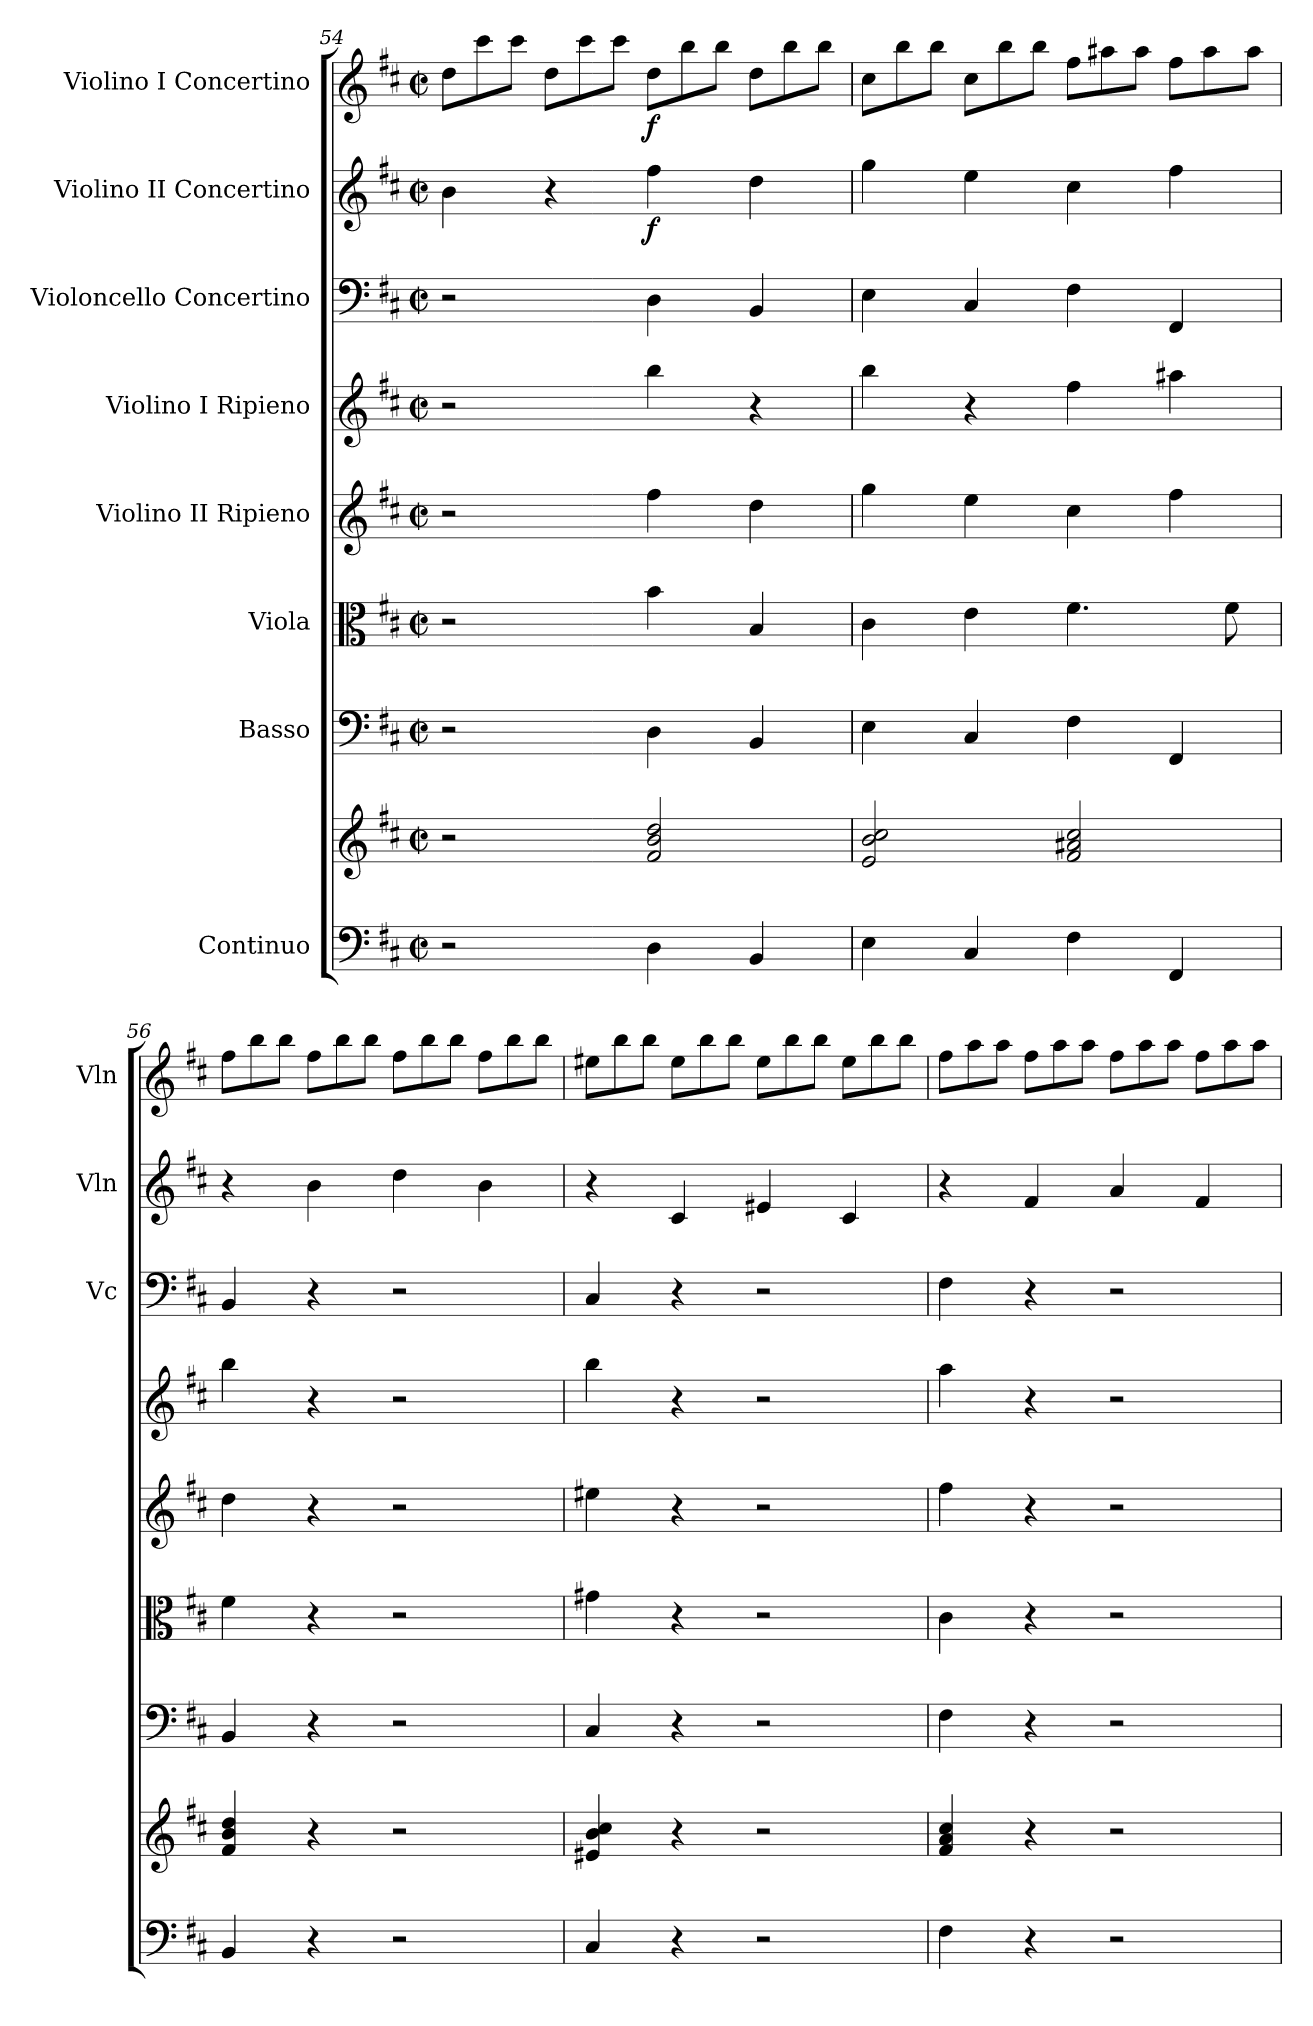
**kern	**kern	**kern	**kern	**kern	**kern	**kern	**kern	**dynam	**kern	**dynam
*part8	*part8	*part7	*part6	*part5	*part4	*part3	*part2	*part2	*part1	*part1
*staff9	*staff8	*staff7	*staff6	*staff5	*staff4	*staff3	*staff2	*staff2	*staff1	*staff1
*I"Continuo	*	*I"Basso	*I"Viola	*I"Violino II Ripieno	*I"Violino I Ripieno	*I"Violoncello Concertino	*I"Violino II Concertino	*	*I"Violino I Concertino	*
*	*	*	*	*	*	*I'Vc	*I'Vln	*	*I'Vln	*
!!LO:PB:g=z
*clefF4	*clefG2	*clefF4	*clefC3	*clefG2	*clefG2	*clefF4	*clefG2	*	*clefG2	*
*k[f#c#]	*k[f#c#]	*k[f#c#]	*k[f#c#]	*k[f#c#]	*k[f#c#]	*k[f#c#]	*k[f#c#]	*	*k[f#c#]	*
*M2/2	*M2/2	*M2/2	*M2/2	*M2/2	*M2/2	*M2/2	*M2/2	*	*M2/2	*
*met(c|)	*met(c|)	*met(c|)	*met(c|)	*met(c|)	*met(c|)	*met(c|)	*met(c|)	*	*met(c|)	*
*	*	*	*	*	*	*	*	*	*Xtuplet	*
=54	=54	=54	=54	=54	=54	=54	=54	=54	=54	=54
2r	2r	2r	2r	2r	2r	2r	4b\	.	12dd\L	.
.	.	.	.	.	.	.	.	.	12ccc#\	.
.	.	.	.	.	.	.	.	.	12ccc#\J	.
.	.	.	.	.	.	.	4r	.	12dd\L	.
.	.	.	.	.	.	.	.	.	12ccc#\	.
.	.	.	.	.	.	.	.	.	12ccc#\J	.
!	!	!	!	!	!	!	!	!LO:DY:b	!	!LO:DY:b
4D\	2f#/ 2b/ 2dd/	4D\	4b\	4ff#\	4bb\	4D\	4ff#\	f	12dd\L	f
.	.	.	.	.	.	.	.	.	12bb\	.
.	.	.	.	.	.	.	.	.	12bb\J	.
4BB/	.	4BB/	4B/	4dd\	4r	4BB/	4dd\	.	12dd\L	.
.	.	.	.	.	.	.	.	.	12bb\	.
.	.	.	.	.	.	.	.	.	12bb\J	.
=55	=55	=55	=55	=55	=55	=55	=55	=55	=55	=55
4E\	2e/ 2b/ 2cc#/	4E\	4c#\	4gg\	4bb\	4E\	4gg\	.	12cc#\L	.
.	.	.	.	.	.	.	.	.	12bb\	.
.	.	.	.	.	.	.	.	.	12bb\J	.
4C#/	.	4C#/	4e\	4ee\	4r	4C#/	4ee\	.	12cc#\L	.
.	.	.	.	.	.	.	.	.	12bb\	.
.	.	.	.	.	.	.	.	.	12bb\J	.
4F#\	2f#/ 2a#X/ 2cc#/	4F#\	4.f#\	4cc#\	4ff#\	4F#\	4cc#\	.	12ff#\L	.
.	.	.	.	.	.	.	.	.	12aa#X\	.
.	.	.	.	.	.	.	.	.	12aa#\J	.
4FF#/	.	4FF#/	.	4ff#\	4aa#X\	4FF#/	4ff#\	.	12ff#\L	.
.	.	.	.	.	.	.	.	.	12aa#\	.
.	.	.	8f#\	.	.	.	.	.	.	.
.	.	.	.	.	.	.	.	.	12aa#\J	.
=56	=56	=56	=56	=56	=56	=56	=56	=56	=56	=56
4BB/	4f#/ 4b/ 4dd/	4BB/	4f#\	4dd\	4bb\	4BB/	4r	.	12ff#\L	.
.	.	.	.	.	.	.	.	.	12bb\	.
.	.	.	.	.	.	.	.	.	12bb\J	.
4r	4r	4r	4r	4r	4r	4r	4b\	.	12ff#\L	.
.	.	.	.	.	.	.	.	.	12bb\	.
.	.	.	.	.	.	.	.	.	12bb\J	.
2r	2r	2r	2r	2r	2r	2r	4dd\	.	12ff#\L	.
.	.	.	.	.	.	.	.	.	12bb\	.
.	.	.	.	.	.	.	.	.	12bb\J	.
.	.	.	.	.	.	.	4b\	.	12ff#\L	.
.	.	.	.	.	.	.	.	.	12bb\	.
.	.	.	.	.	.	.	.	.	12bb\J	.
=57	=57	=57	=57	=57	=57	=57	=57	=57	=57	=57
4C#/	4e#X/ 4b/ 4cc#/	4C#/	4g#X\	4ee#X\	4bb\	4C#/	4r	.	12ee#X\L	.
.	.	.	.	.	.	.	.	.	12bb\	.
.	.	.	.	.	.	.	.	.	12bb\J	.
4r	4r	4r	4r	4r	4r	4r	4c#/	.	12ee#\L	.
.	.	.	.	.	.	.	.	.	12bb\	.
.	.	.	.	.	.	.	.	.	12bb\J	.
2r	2r	2r	2r	2r	2r	2r	4e#X/	.	12ee#\L	.
.	.	.	.	.	.	.	.	.	12bb\	.
.	.	.	.	.	.	.	.	.	12bb\J	.
.	.	.	.	.	.	.	4c#/	.	12ee#\L	.
.	.	.	.	.	.	.	.	.	12bb\	.
.	.	.	.	.	.	.	.	.	12bb\J	.
!!LO:LB:g=z
=58	=58	=58	=58	=58	=58	=58	=58	=58	=58	=58
4F#\	4f#/ 4a/ 4cc#/	4F#\	4c#\	4ff#\	4aa\	4F#\	4r	.	12ff#\L	.
.	.	.	.	.	.	.	.	.	12aa\	.
.	.	.	.	.	.	.	.	.	12aa\J	.
4r	4r	4r	4r	4r	4r	4r	4f#/	.	12ff#\L	.
.	.	.	.	.	.	.	.	.	12aa\	.
.	.	.	.	.	.	.	.	.	12aa\J	.
2r	2r	2r	2r	2r	2r	2r	4a/	.	12ff#\L	.
.	.	.	.	.	.	.	.	.	12aa\	.
.	.	.	.	.	.	.	.	.	12aa\J	.
.	.	.	.	.	.	.	4f#/	.	12ff#\L	.
.	.	.	.	.	.	.	.	.	12aa\	.
.	.	.	.	.	.	.	.	.	12aa\J	.
=	=	=	=	=	=	=	=	=	=	=
*-	*-	*-	*-	*-	*-	*-	*-	*-	*-	*-
